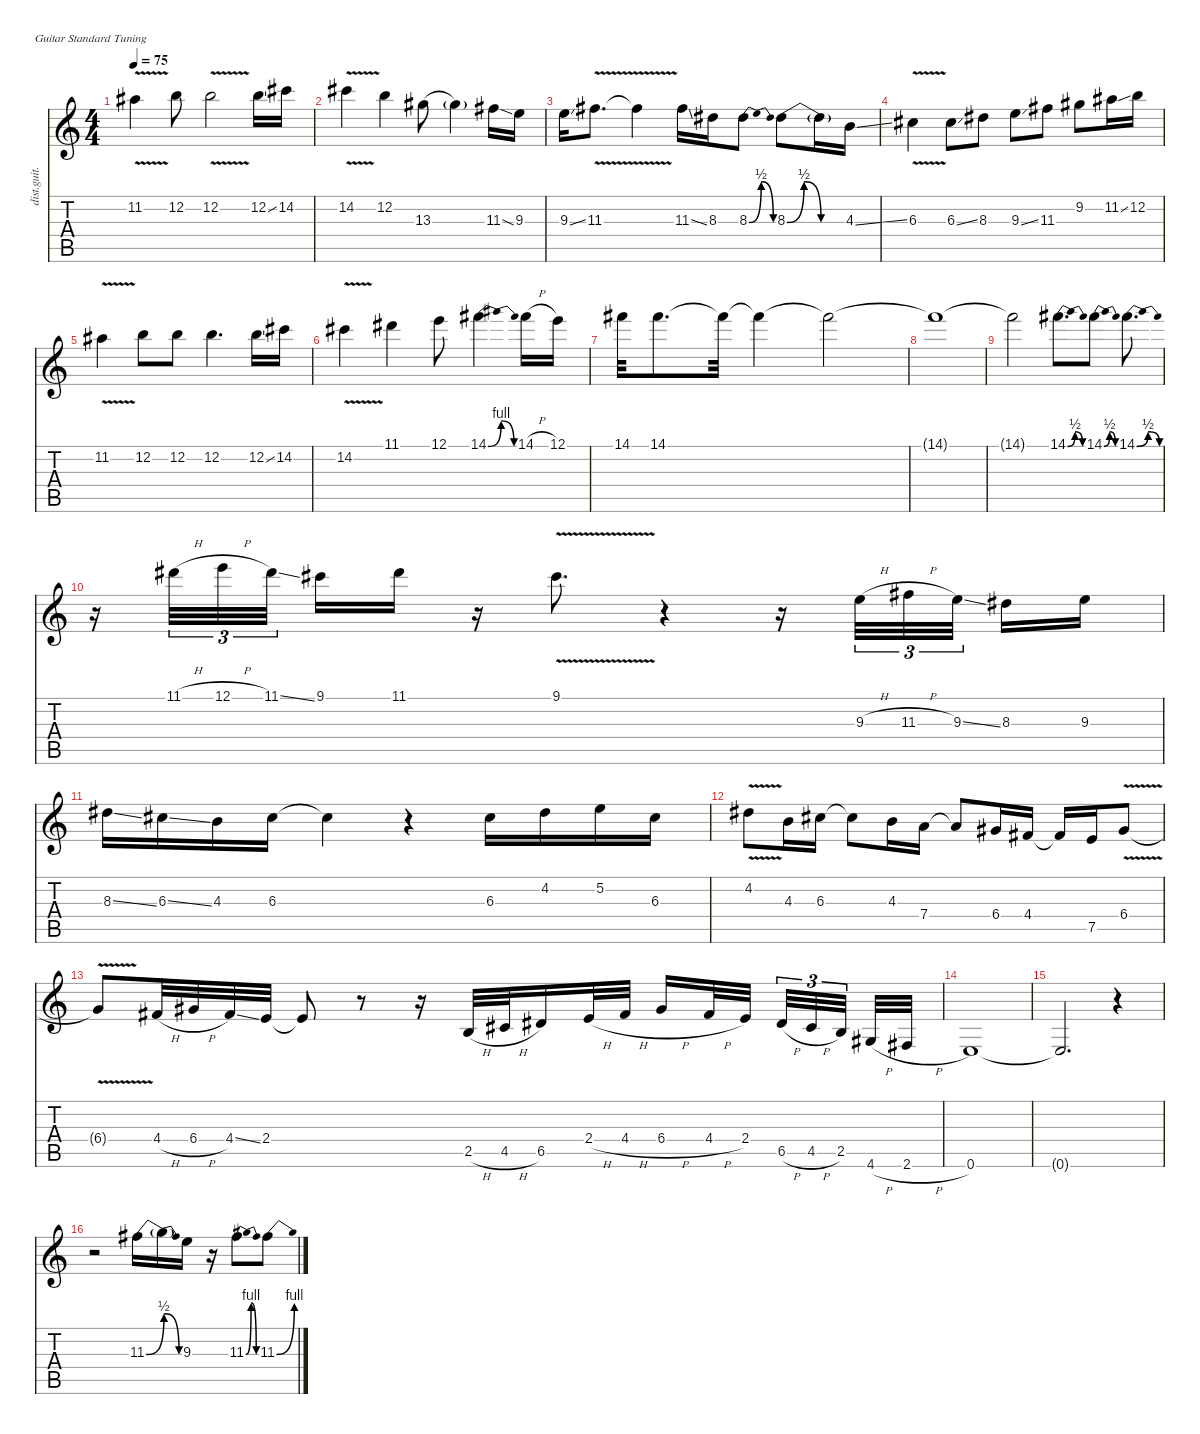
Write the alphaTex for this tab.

\defaultSystemsLayout 4
\hideDynamics
\bracketExtendMode nobrackets
\otherSystemsTrackNameOrientation horizontal
\track ("Guitar Solo" "dist.guit.") {instrument distortionguitar}
\staff {score tabs}
\tuning (E4 B3 G3 D3 A2 E2)
\ts (4 4)
\tempo 75
\clef g2
\ks c
11.2{v acc #}.4{dy f beam Down} 12.2.8{beam Down} 12.2{v}.2{beam Down} 12.2{ss}.16{beam Down} 14.2{acc #}.16{beam Down} |
14.2{v acc #}.4{beam Down} 12.2.4{beam Down} 13.3{be (hold 0 0 60 0) acc #}.8{beam Down} 13.3{be (hold 0 0 60 0) t acc #}.4{beam Down} 11.3{ss acc #}.16{beam Down} 9.3.16{beam Down} |
9.3{ss}.16{beam Down} 11.3{v acc #}.8{d beam Down} 11.3{v t acc #}.4{beam Down} 11.3{ss acc #}.16{dy mp beam Down} 8.3{acc #}.16{dy f beam Down} 8.3{be (bendrelease 0 0 15 2 30 2 45 0) acc #}.8{beam Down} 8.3{be (bendrelease 0 0 30 2 30 2 60 0) acc #}.8{beam Down} 8.3{be (hold 0 0 60 0) t acc #}.16{beam Down} 4.3{ss}.16{beam Down} |
6.3{v acc #}.4{beam Down} 6.3{ss acc #}.8{beam Down} 8.3{acc #}.8{beam Down} 9.3{ss}.8{beam Down} 11.3{acc #}.8{beam Down} 9.2{acc #}.8{beam Down} 11.2{ss acc #}.16{beam Down} 12.2.16{beam Down} |
11.2{v acc #}.4{beam Down} 12.2.8{beam Down} 12.2.8{beam Down} 12.2.4{d beam Down} 12.2{ss}.16{beam Down} 14.2{acc #}.16{beam Down} |
14.2{v acc #}.4{beam Down} 11.1{acc #}.4{beam Down} 12.1.8{beam Down} 14.1{be (bendrelease 0 0 15 4 30 4 45 0) acc #}.4{beam Down} 14.1{h acc #}.16{dy mp beam Down} 12.1.16{dy f beam Down} |
14.1{acc #}.32{beam Down} 14.1{acc #}.8{d beam Down} 14.1{t acc #}.32{beam Down} 14.1{t acc #}.4{beam Down} 14.1{t acc #}.2{beam Down} |
14.1{t acc #}.1{beam Down} |
14.1{t acc #}.2{beam Down} 14.1{be (bendrelease 0 0 15 2 30 2 45 0) acc #}.8{d beam Down} 14.1{be (bendrelease 0 0 15 2 30 2 45 0) acc #}.8{beam Down} 14.1{be (bendrelease 0 0 15 2 30 2 45 0) acc #}.8{d beam Down} |
r.16{beam Down} 11.1{h acc #}.32{tu (3 2) beam Down} 12.1{h}.32{tu (3 2) beam Down} 11.1{ss acc #}.32{tu (3 2) beam Down} 9.1{acc #}.16{beam Down} 11.1{acc #}.16{beam Down} r.16{beam Down} 9.1{v acc #}.8{d beam Down} r.4{beam Down} r.16{beam Down} 9.3{h}.32{tu (3 2) beam Down} 11.3{h acc #}.32{tu (3 2) beam Down} 9.3{ss}.32{tu (3 2) beam Down} 8.3{acc #}.16{beam Down} 9.3.16{beam Down} |
8.3{ss acc #}.16{beam Down} 6.3{ss acc #}.16{beam Down} 4.3.16{beam Down} 6.3{acc #}.16{beam Down} 6.3{t acc #}.4{beam Down} r.4{beam Down} 6.3{acc #}.16{beam Down} 4.2{acc #}.16{beam Down} 5.2.16{beam Down} 6.3{acc #}.16{beam Down} |
4.2{v acc #}.8{beam Down} 4.3.16{beam Down} 6.3{acc #}.16{beam Down} 6.3{t acc #}.8{beam Down} 4.3.16{beam Down} 7.4.16{beam Down} 7.4{t}.8{beam Up} 6.4{acc #}.16{beam Up} 4.4{acc #}.16{beam Up} 4.4{t acc #}.16{beam Up} 7.5.16{beam Up} 6.4{v acc #}.8{beam Up} |
6.4{v t acc #}.8{beam Up} 4.4{h acc #}.32{beam Up} 6.4{h acc #}.32{beam Up} 4.4{ss acc #}.32{beam Up} 2.4.32{beam Up} 2.4{t}.8{beam Up} r.8{beam Up} r.16{beam Up} 2.5{h}.32{beam Up} 4.5{h acc #}.32{beam Up} 6.5{acc #}.16{beam Up} 2.4{h}.32{beam Up} 4.4{h acc #}.32{beam Up} 6.4{h acc #}.16{beam Up} 4.4{h acc #}.32{beam Up} 2.4.32{beam Up} 6.5{h acc #}.32{tu (3 2) beam Up} 4.5{h acc #}.32{tu (3 2) beam Up} 2.5.32{tu (3 2) beam Up} 4.6{h acc #}.32{beam Up} 2.6{h acc #}.32{beam Up} |
0.6.1{beam Up} |
0.6{t}.2{d beam Up} r.4{beam Up} |
r.2{beam Down} 11.3{be (bend 0 0 60 2) acc #}.16{beam Down} 11.3{be (release 0 2 60 0) t}.16{beam Down} 9.3.16{beam Down} r.16{beam Down} 11.3{be (bendrelease 0 0 15 4 30 4 45 0) acc #}.8{beam Down} 11.3{be (bend 0 0 60 4) acc #}.8{beam Down}
